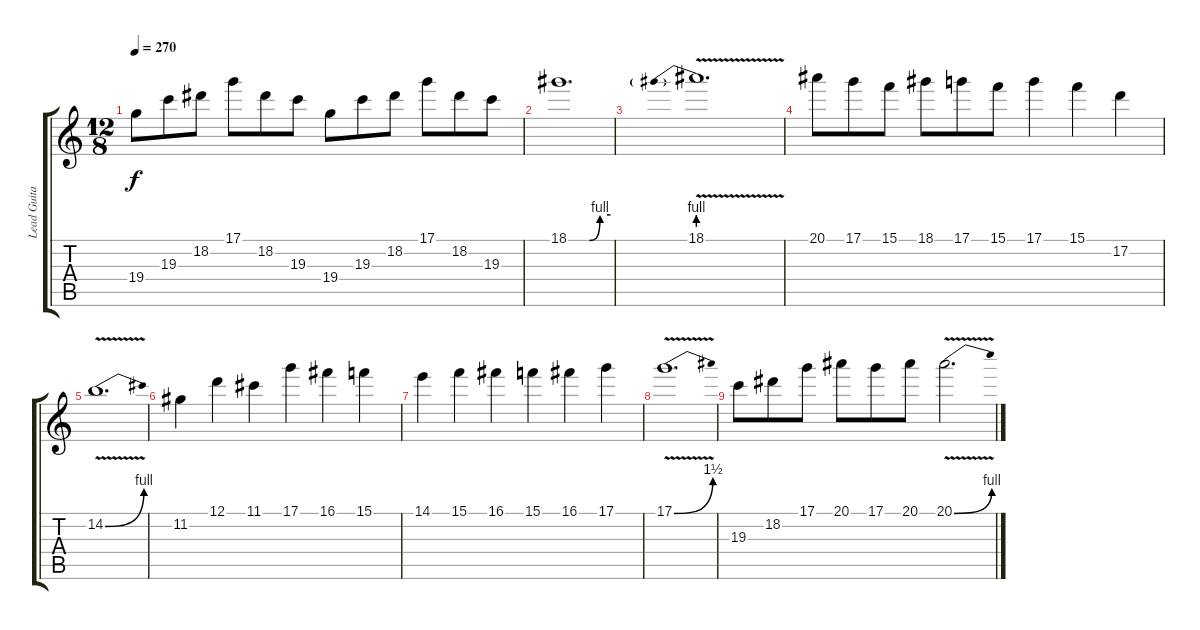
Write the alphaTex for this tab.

\track ("Lead Guitar 1" "Lead Guita") {instrument distortionguitar}
\staff {score tabs}
\tuning (D4 A3 F3 C3 G2 C2) {hide}
\ts (12 8)
\tempo 270
\clef g2
\ks c
19.4.8{dy f} 19.3.8 18.2.8 17.1.8 18.2.8 19.3.8 19.4.8 19.3.8 18.2.8 17.1.8 18.2.8 19.3.8 |
18.1{be (custom 0 0 30 0 45 4 60 4)}.1{d} |
18.1{be (prebend 0 4 60 4) v}.1{d} |
20.1.8 17.1.8 15.1.8 18.1.8 17.1.8 15.1.8 17.1.4 15.1.4 17.2.4 |
14.2{be (bend 0 0 60 4) v}.1{d} |
11.2.4 12.1.4 11.1.4 17.1.4 16.1.4 15.1.4 |
14.1.4 15.1.4 16.1.4 15.1.4 16.1.4 17.1.4 |
17.1{be (bend 0 0 60 6) v}.1{d} |
19.3.8 18.2.8 17.1.8 20.1.8 17.1.8 20.1.8 20.1{be (bend 0 0 60 4) v}.2{d}
